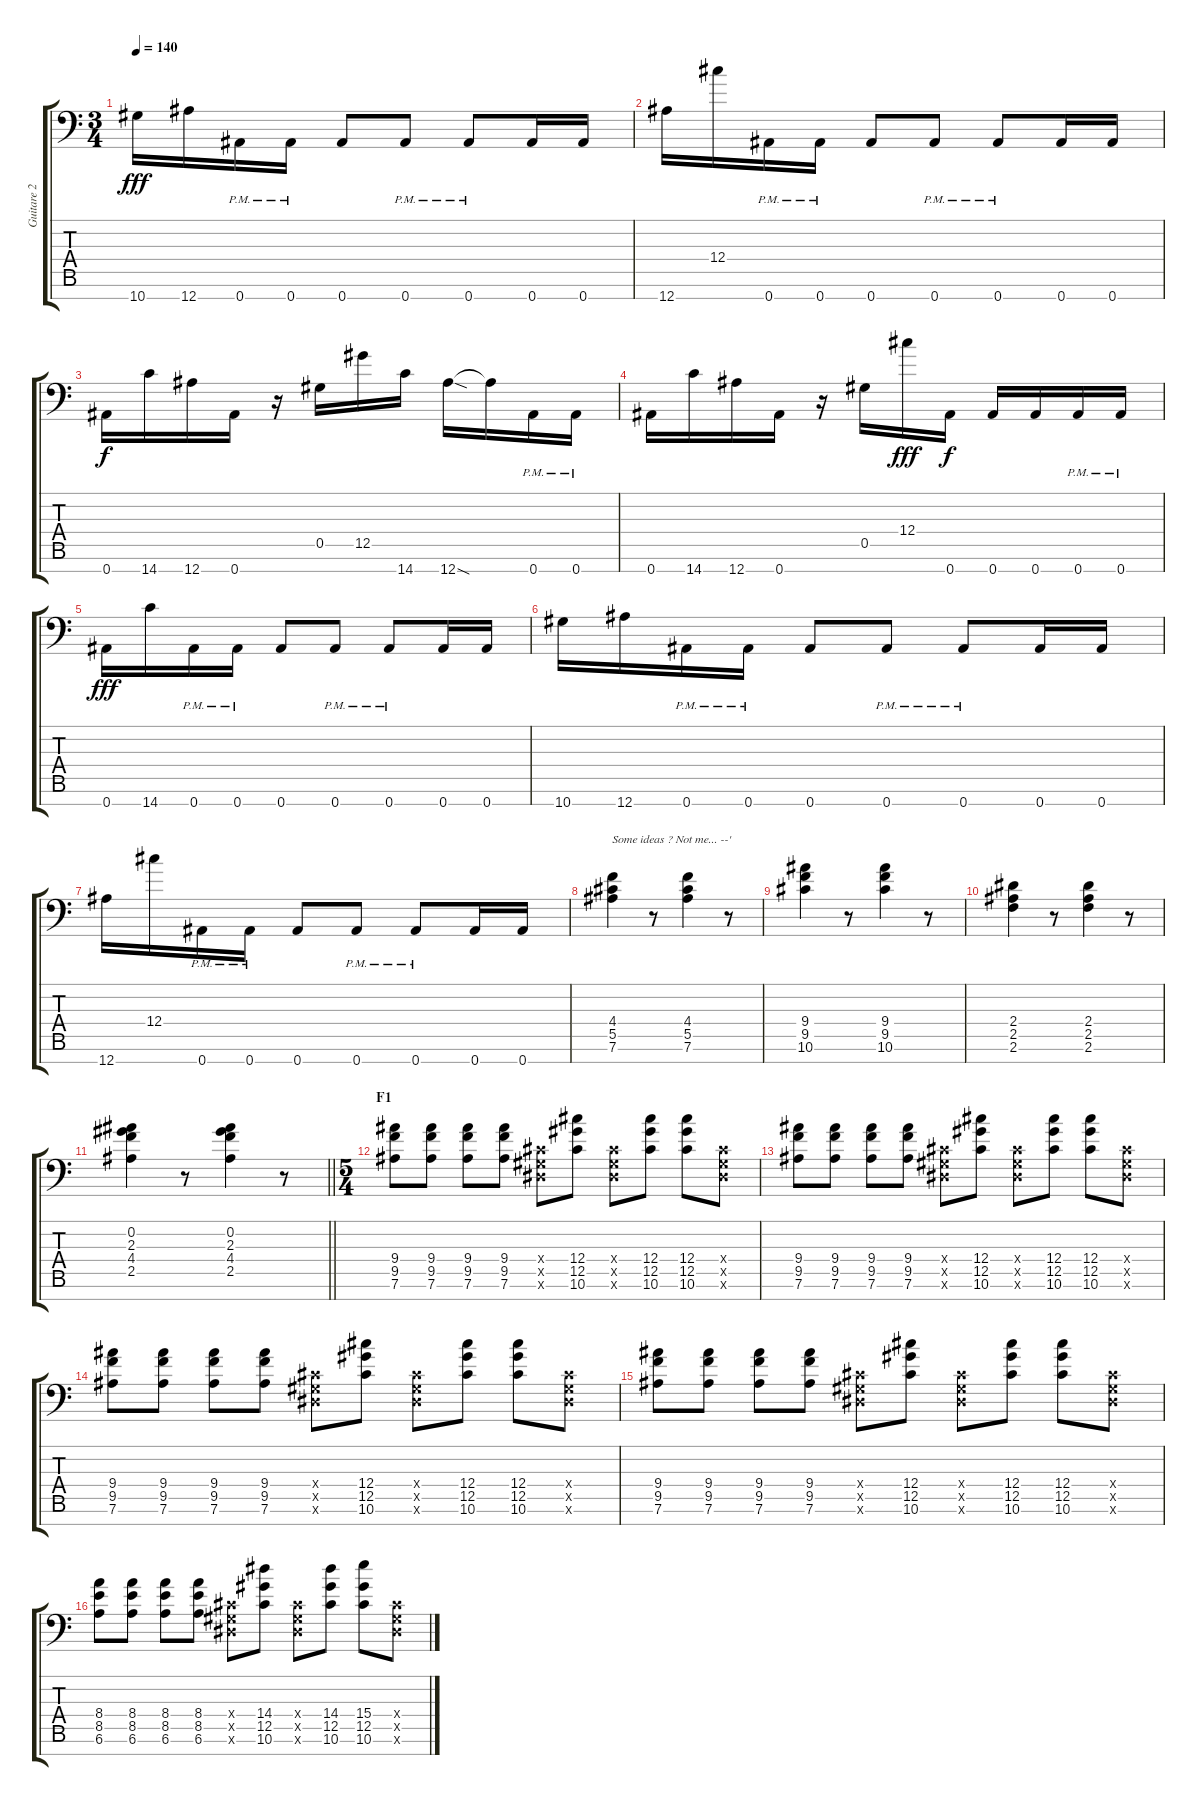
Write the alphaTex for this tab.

\track ("Guitare 2" "Guitare 2") {instrument distortionguitar}
\staff {score tabs}
\tuning (Eb4 Bb3 Gb3 Db3 Ab2 Eb2 Bb1) {hide}
\ts (3 4)
\tempo 140
\clef f4
\ks c
10.7.16{dy fff} 12.7.16 0.7{pm}.16 0.7{pm}.16 0.7.8 0.7{pm}.8 0.7{pm}.8 0.7.16 0.7.16 |
12.7.16 12.4.16 0.7{pm}.16 0.7{pm}.16 0.7.8 0.7{pm}.8 0.7{pm}.8 0.7.16 0.7.16 |
0.7.16{dy f} 14.7.16 12.7.16 0.7.16 r.16 0.5.16 12.5.16 14.7.16 12.7{sod}.16 12.7{t}.16 0.7{pm}.16 0.7{pm}.16 |
0.7.16 14.7.16 12.7.16 0.7.16 r.16 0.5.16 12.4.16{dy fff} 0.7.16{dy f} 0.7.16 0.7.16 0.7{pm}.16 0.7{pm}.16 |
0.7.16{dy fff} 14.7.16 0.7{pm}.16 0.7{pm}.16 0.7.8 0.7{pm}.8 0.7{pm}.8 0.7.16 0.7.16 |
10.7.16 12.7.16 0.7{pm}.16 0.7{pm}.16 0.7.8 0.7{pm}.8 0.7{pm}.8 0.7.16 0.7.16 |
12.7.16 12.4.16 0.7{pm}.16 0.7{pm}.16 0.7.8 0.7{pm}.8 0.7{pm}.8 0.7.16 0.7.16 |
(4.4 5.5 7.6).4{txt "Some ideas ? Not me... --'"} r.8 (4.4 5.5 7.6).4 r.8 |
(9.4 9.5 10.6).4 r.8 (9.4 9.5 10.6).4 r.8 |
(2.4 2.5 2.6).4 r.8 (2.4 2.5 2.6).4 r.8 |
\barLineRight lightlight
(0.2 2.3 4.4 2.5).4 r.8 (0.2 2.3 4.4 2.5).4 r.8 |
\ts (5 4)
\section ("" "F1")
(9.4 9.5 7.6).8{balance 8} (9.4 9.5 7.6).8 (9.4 9.5 7.6).8 (9.4 9.5 7.6).8 (0.4{x} 0.5{x} 0.6{x}).8 (12.4 12.5 10.6).8 (0.4{x} 0.5{x} 0.6{x}).8 (12.4 12.5 10.6).8 (12.4 12.5 10.6).8 (0.4{x} 0.5{x} 0.6{x}).8 |
(9.4 9.5 7.6).8 (9.4 9.5 7.6).8 (9.4 9.5 7.6).8 (9.4 9.5 7.6).8 (0.4{x} 0.5{x} 0.6{x}).8 (12.4 12.5 10.6).8 (0.4{x} 0.5{x} 0.6{x}).8 (12.4 12.5 10.6).8 (12.4 12.5 10.6).8 (0.4{x} 0.5{x} 0.6{x}).8 |
(9.4 9.5 7.6).8 (9.4 9.5 7.6).8 (9.4 9.5 7.6).8 (9.4 9.5 7.6).8 (0.4{x} 0.5{x} 0.6{x}).8 (12.4 12.5 10.6).8 (0.4{x} 0.5{x} 0.6{x}).8 (12.4 12.5 10.6).8 (12.4 12.5 10.6).8 (0.4{x} 0.5{x} 0.6{x}).8 |
(9.4 9.5 7.6).8 (9.4 9.5 7.6).8 (9.4 9.5 7.6).8 (9.4 9.5 7.6).8 (0.4{x} 0.5{x} 0.6{x}).8 (12.4 12.5 10.6).8 (0.4{x} 0.5{x} 0.6{x}).8 (12.4 12.5 10.6).8 (12.4 12.5 10.6).8 (0.4{x} 0.5{x} 0.6{x}).8 |
(8.4 8.5 6.6).8 (8.4 8.5 6.6).8 (8.4 8.5 6.6).8 (8.4 8.5 6.6).8 (0.4{x} 0.5{x} 0.6{x}).8 (14.4 12.5 10.6).8 (0.4{x} 0.5{x} 0.6{x}).8 (14.4 12.5 10.6).8 (15.4 12.5 10.6).8 (0.4{x} 0.5{x} 0.6{x}).8
